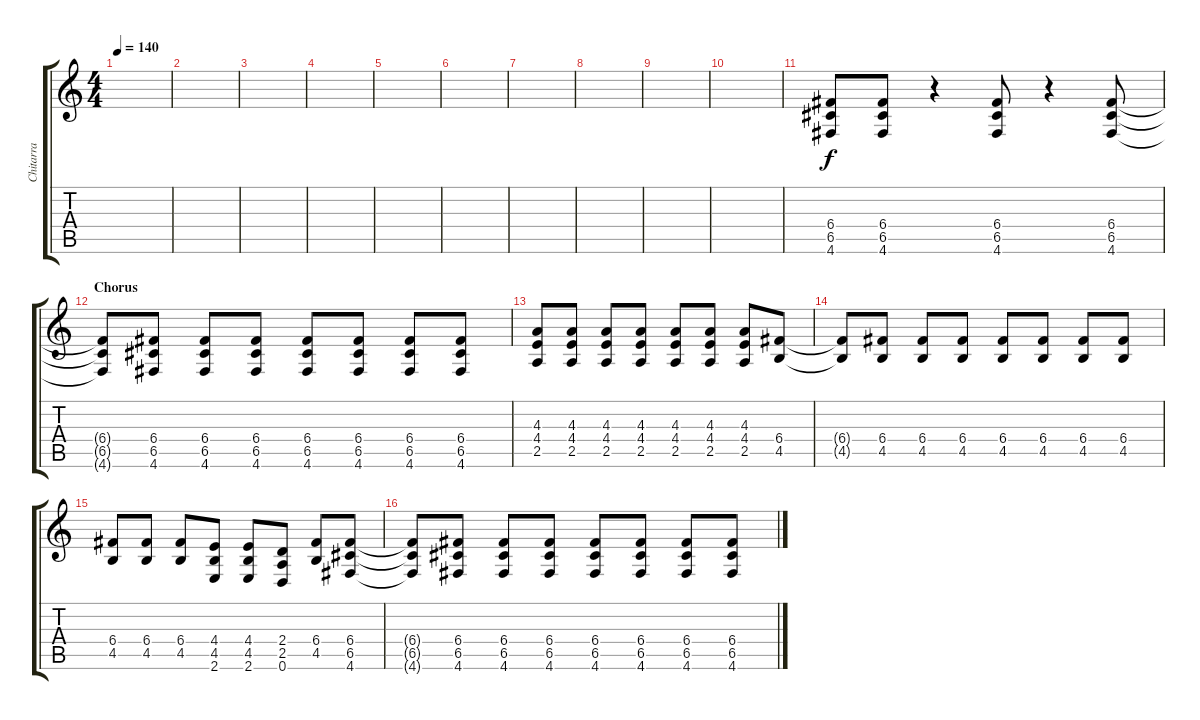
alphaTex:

\track ("Chitarra" "Chitarra") {instrument distortionguitar}
\staff {score tabs}
\tuning (D4 A3 F3 C3 G2 D2) {hide}
\ts (4 4)
\tempo 140
\clef g2
\ks c
|
|
|
|
|
|
|
|
|
|
(6.4 6.5 4.6).8 (6.4 6.5 4.6).8 r.4 (6.4 6.5 4.6).8 r.4 (6.4 6.5 4.6).8 |
\section ("" "Chorus")
(6.4{t} 6.5{t} 4.6{t}).8 (6.4 6.5 4.6).8 (6.4 6.5 4.6).8 (6.4 6.5 4.6).8 (6.4 6.5 4.6).8 (6.4 6.5 4.6).8 (6.4 6.5 4.6).8 (6.4 6.5 4.6).8 |
(4.3 4.4 2.5).8 (4.3 4.4 2.5).8 (4.3 4.4 2.5).8 (4.3 4.4 2.5).8 (4.3 4.4 2.5).8 (4.3 4.4 2.5).8 (4.3 4.4 2.5).8 (6.4 4.5).8 |
(6.4{t} 4.5{t}).8 (6.4 4.5).8 (6.4 4.5).8 (6.4 4.5).8 (6.4 4.5).8 (6.4 4.5).8 (6.4 4.5).8 (6.4 4.5).8 |
(6.4 4.5).8 (6.4 4.5).8 (6.4 4.5).8 (4.4 4.5 2.6).8 (4.4 4.5 2.6).8 (2.4 2.5 0.6).8 (6.4 4.5).8 (6.4 6.5 4.6).8 |
(6.4{t} 6.5{t} 4.6{t}).8 (6.4 6.5 4.6).8 (6.4 6.5 4.6).8 (6.4 6.5 4.6).8 (6.4 6.5 4.6).8 (6.4 6.5 4.6).8 (6.4 6.5 4.6).8 (6.4 6.5 4.6).8
